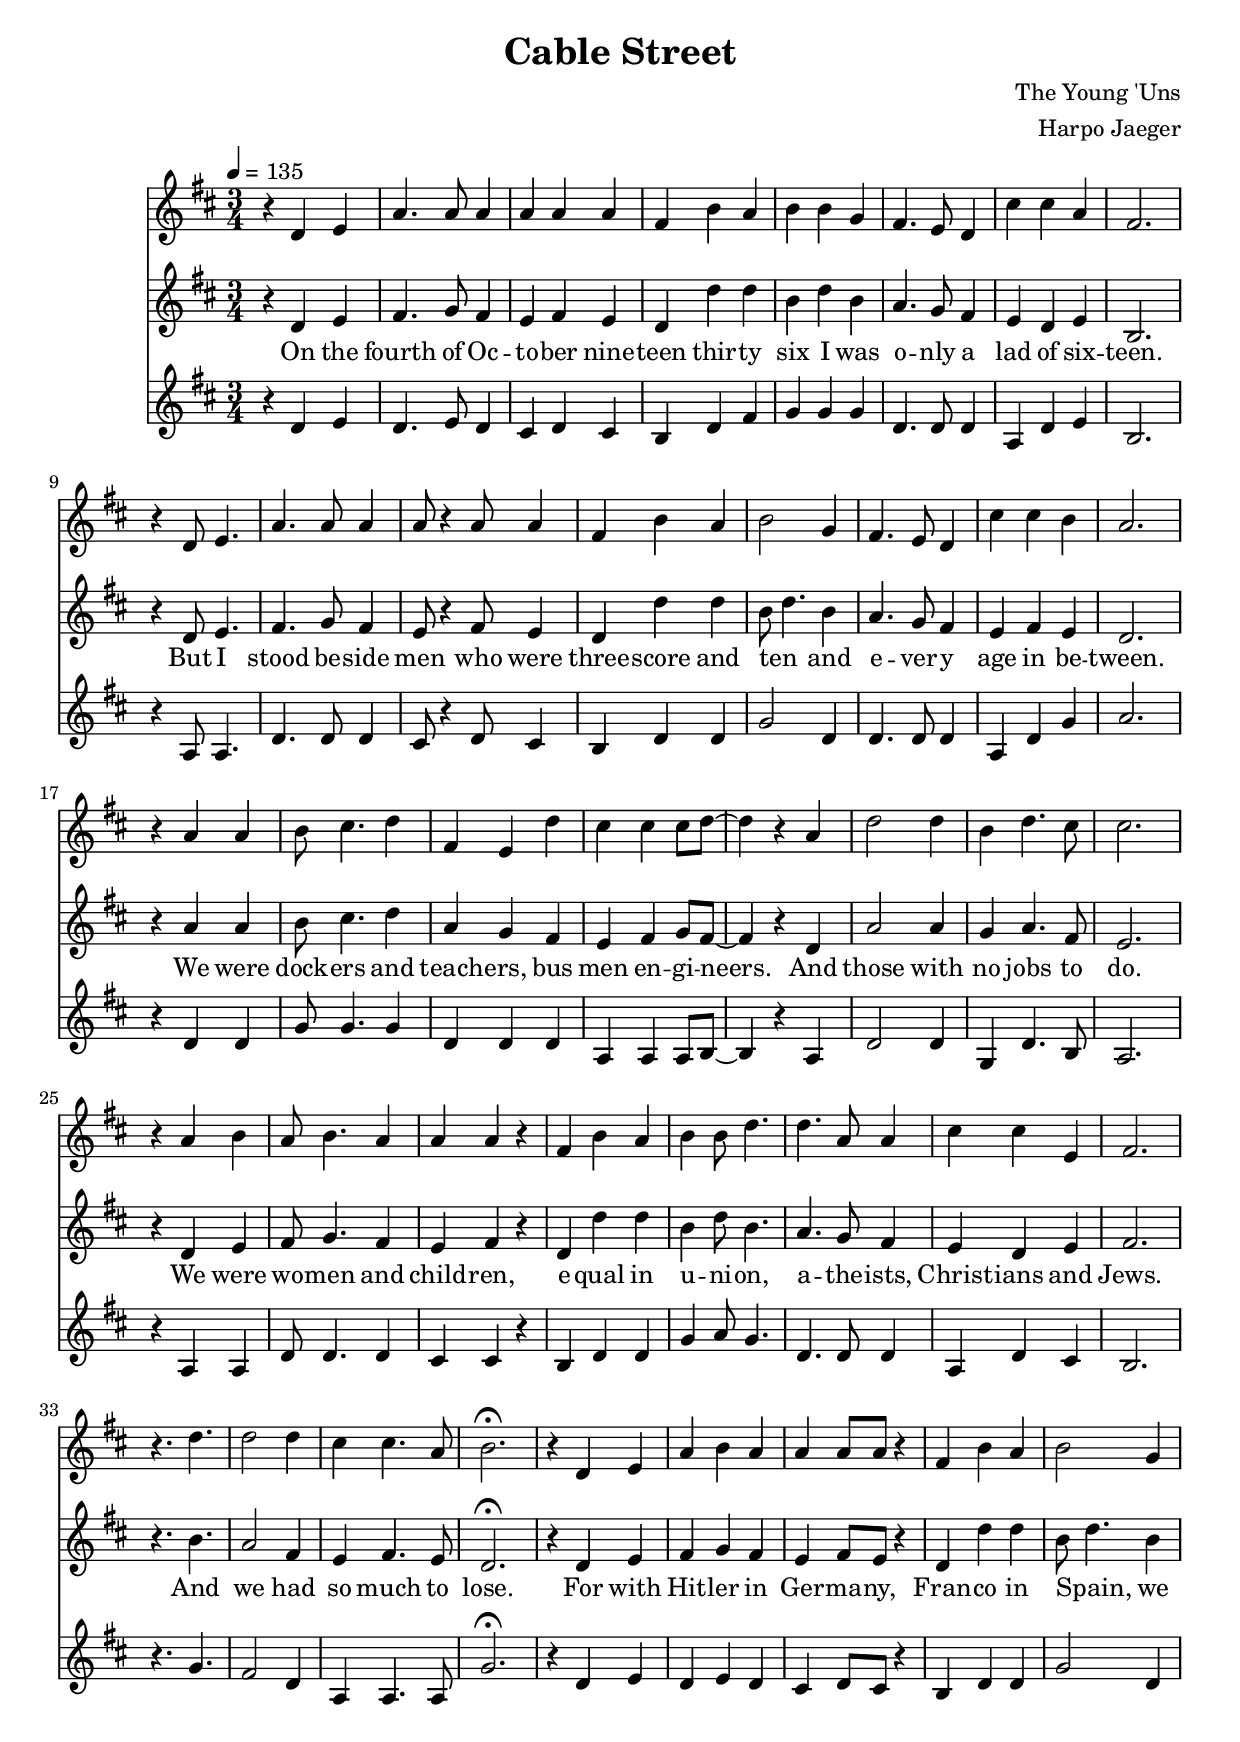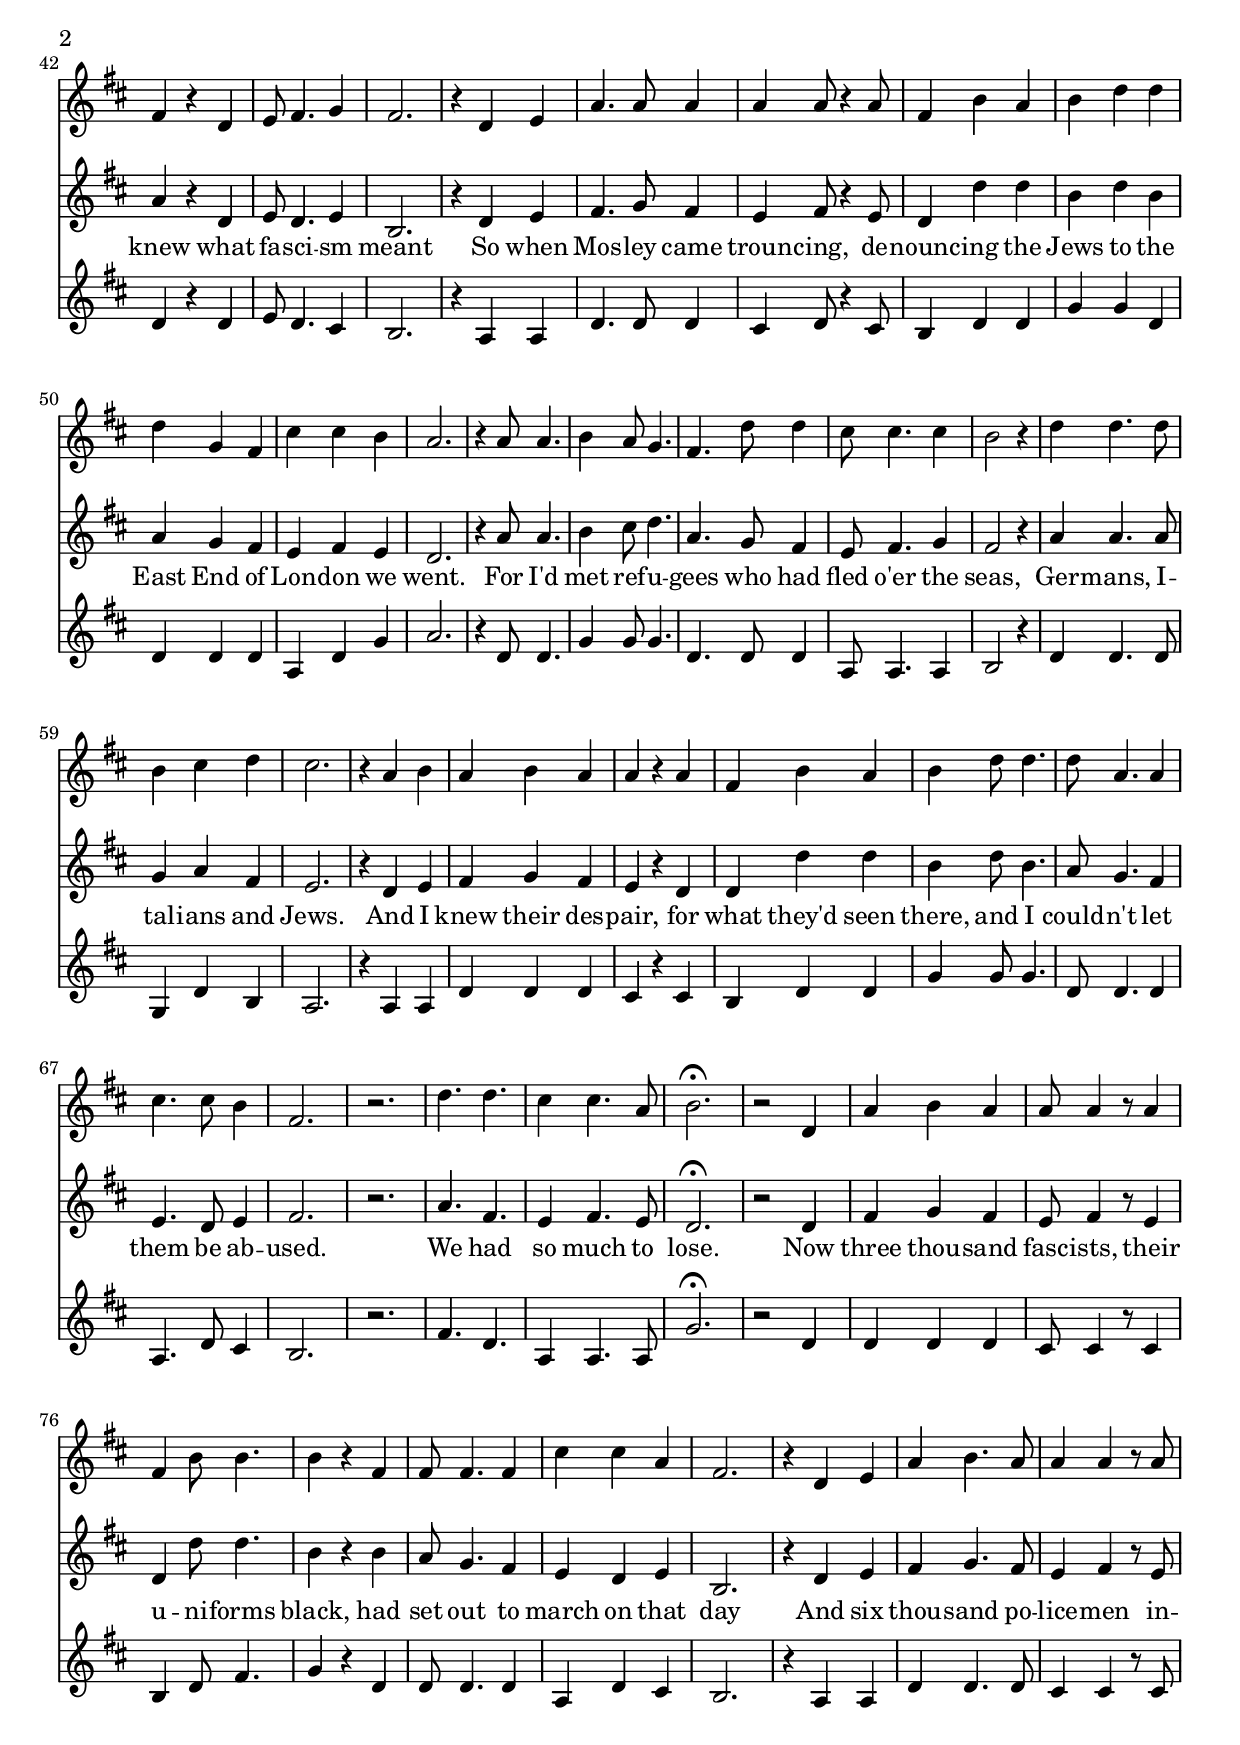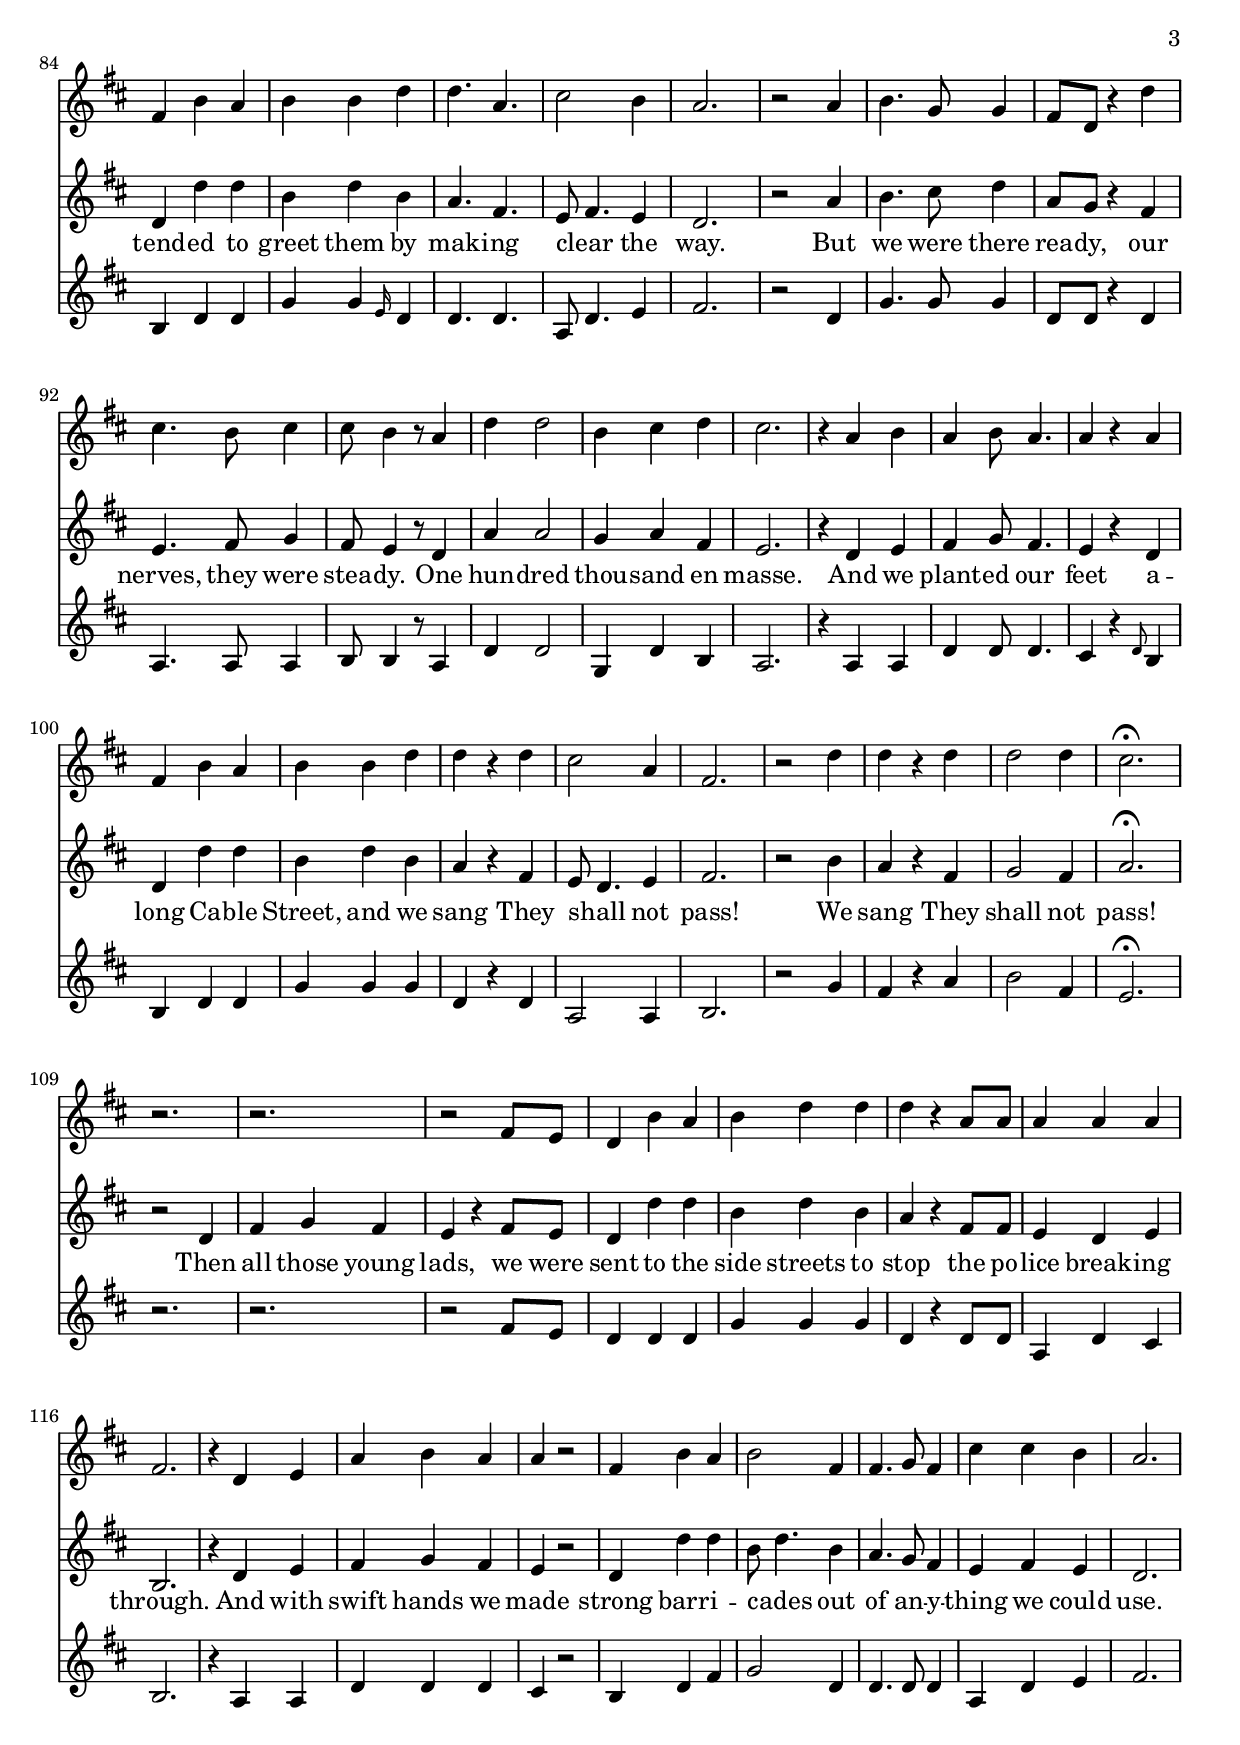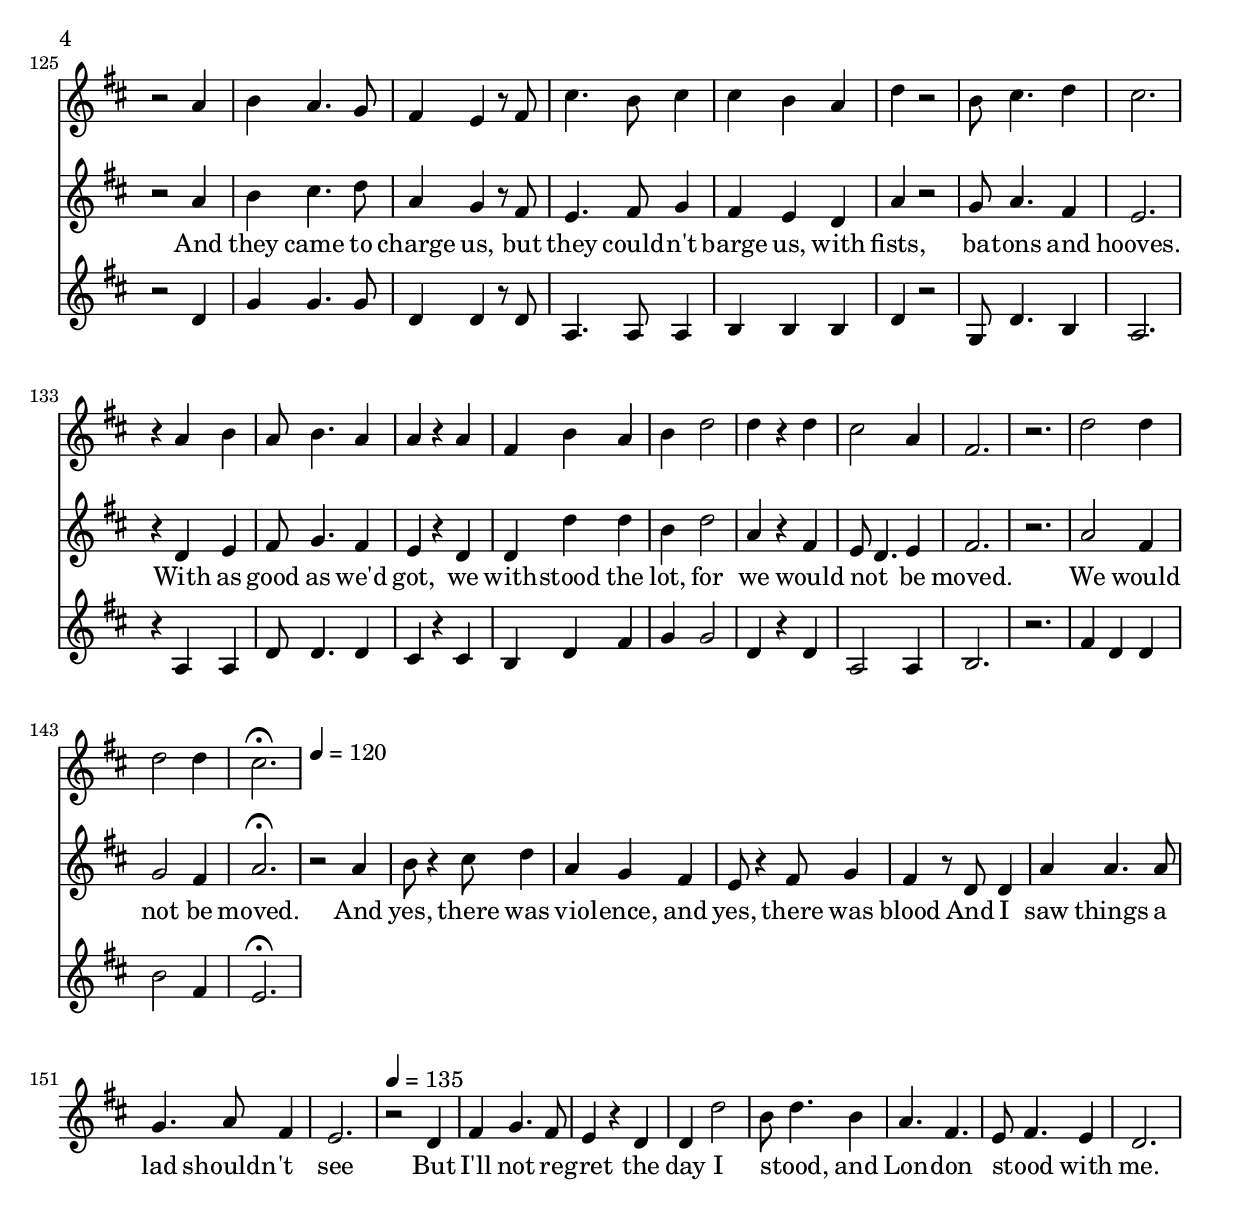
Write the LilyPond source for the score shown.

\version "2.18.2"
\header {
  title = "Cable Street"
  composer = "The Young 'Uns"
  arranger = "Harpo Jaeger"
}

verseone = \lyricmode {
  On the fourth of Oc -- to -- ber nine -- teen thir -- ty six I was o -- nly a lad of six -- teen. 
  But I stood be -- side men who were three -- score and ten and e -- ver -- y age in be -- tween.
  We were dock -- ers and teach -- ers, bus men en -- gi -- neers. And those with no jobs to do.
  We were wo -- men and child -- ren, e -- qual in u -- ni -- on, a -- the -- ists, Christ -- ians and Jews.
  And we had so much to lose.
}

versetwo = \lyricmode {
  For with Hit -- ler in Ger -- ma -- ny, Fran -- co in Spain, we knew what fa -- sci -- sm meant
  So when Mos -- ley came troun -- cing, de -- nounc -- ing the Jews to the East End of Lon -- don we went.
  For I'd met ref -- u -- gees who had fled o'er the seas, Ger -- mans, I -- tal -- ians and Jews.
  And I knew their des -- pair, for what they'd seen there, and I could -- n't let them be ab -- used.
  We had so much to lose.
}

versethree = \lyricmode {
  Now three thou -- sand fasc -- ists, their u -- ni -- forms black, had set out to march on that day
  And six thou -- sand po -- lice -- men in -- tend -- ed to greet them by mak -- ing clear the way.
  But we were there rea -- dy, our nerves, they were stea -- dy. One hun -- dred thou -- sand en masse.
  And we plant -- ed our feet a -- long Ca -- ble Street, and we sang They shall not pass!
  We sang They shall not pass!
}

versefour = \lyricmode {
  Then all those young lads, we were sent to the side streets to stop the po -- lice break -- ing through.
  And with swift hands we made strong barr -- i -- cades out of an -- y -- thing we could use.
  And they came to charge us, but they could -- n't barge us, with fists, ba -- tons and hooves.
  With as good as we'd got, we with -- stood the lot, for we would not be moved.
  We would not be moved.
}

bridge = \lyricmode {
  And yes, there was vio -- lence, and yes, there was blood
  And I saw things a lad shouldn -- 't see
  But I'll not re -- gret the day I stood, and Lon -- don stood with me.
}

\score {
<<
\relative c'
\new Voice = alto {
  \key d \major
  r4 d e a4. a8 a4 a a a fis b a b b g fis4. e8 d4 cis' cis a fis2.
  r4 d8 e4. a4. a8 a4 a8 r4 a8 a4 fis b a b2 g4 fis4. e8 d4 cis' cis b a2.
  r4 a a b8 cis4. d4 fis, e d' cis cis cis8 d~d4 r4 a d2 d4 b d4. cis8 cis 2.
  r4 a4 b a8 b4. a4 a a r fis b a b b8 d4. d a8 a4 cis cis e, fis2.
  r4. d'4. d2 d4 cis4 cis4. a8 b2.\fermata

  r4 d, e a4 b a a a8 a r4 fis b a b2 g4 fis r4 d e8 fis4. g4 fis2.
  r4 d e a4. a8 a4 a a8 r4 a8 fis4 b a b d d d g, fis cis' cis b a2.
  r4 a8 a4. b4 a8 g4. fis4. d'8 d4 cis8 cis4. cis4 b2 r4 d d4. d8 b4 cis d cis2.
  r4 a4 b a b a a r a fis b a b d8 d4. d8 a4. a4 cis4. cis8 b4 fis2.
  r2. d'4. d cis4 cis4. a8 b2.\fermata

  r2 d,4 a' b a a8 a4 r8 a4 fis b8 b4. b4 r fis fis8 fis4. fis4 cis' cis a fis2.
  r4 d e a b4. a8 a4 a r8 a fis4 b a b b d d4. a cis2 b4 a2.
  r2 a4 b4. g8 g4 fis8 d r4 d' cis4. b8 cis4 cis8 b4 r8 a4 d d2 b4 cis d cis2.
  r4 a b a b8 a4. a4 r a fis b a b b d d r d cis2 a4 fis2.
  r2 d'4 d r d d2 d4 cis2.\fermata

  r2. r2. r2 fis,8 e d4 b' a b d d d r a8 a a4 a a fis2.
  r4 d e a b a a r2 fis4 b a b2 fis4 fis4. g8 fis4 cis' cis b a2.
  r2 a4 b a4. g8 fis4 e r8 fis cis'4. b8 cis4 cis b a d r2 b8 cis4. d4 cis2.
  r4 a b a8 b4. a4 a r a fis b a b d2 d4 r d cis2 a4 fis2.
  r2. d'2 d4 d2 d4 cis2.\fermata
}
\relative c' 
\new Voice = "tenor" {
  \key d \major
  \tempo 4 = 135
  \time 3/4
  \relative c,
  r4 d e fis4. g8 fis4 e fis e d d' d b d b4 a4. g8 fis4 e d e b2.
  r4 d8 e4. fis4. g8 fis4 e8 r4 fis8 e4 d d' d b8~d4. b4 a4. g8 fis4 e fis e d2.
  r4 a'4 a b8 cis4. d4 a g fis e fis g8 fis8~fis4 r d a'2 a4 g a4. fis8 e2. 
  r4 d e fis8 g4. fis4 e fis r d d' d b4 d8 b4. a4. g8 fis4 e d e fis2.
  r4. b4. a2 fis4 e fis4. e8 d2.\fermata

  r4 d e fis g fis e fis8 e r4 d d' d b8~d4. b4 a r d, e8 d4. e4 b2.
  r4 d e fis4. g8 fis4 e fis8 r4 e8 d4 d' d b d b4 a g fis e fis e d2.
  r4 a'8 a4. b4 cis8 d4. a4. g8 fis4 e8 fis4. g4 fis2 r4 a4 a4. a8 g4 a fis e2. 
  r4 d e fis g fis e r d d d' d b d8 b4. a8 g4. fis4 e4. d8 e4 fis2.
  r2. a4. fis e4 fis4. e8 d2.\fermata

  r2 d4 fis g fis e8 fis4 r8 e4 d d'8 d4. b4 r b a8 g4. fis4 e d e b2.
  r4 d4 e fis g4. fis8 e4 fis r8 e d4 d' d b d b a4. fis e8~fis4. e4 d2.
  r2 a'4 b4. cis8 d4 a8 g r4 fis e4. fis8 g4 fis8 e4 r8 d4 a'4 a2 g4 a fis e2.
  r4 d e fis g8 fis4. e4 r d d d' d b d b a r fis e8~ d4. e4 fis2.
  r2 b4 a r fis g2 fis4 a2.\fermata

  r2 d,4 fis g fis e r fis8 e d4 d' d b d b a r fis8 fis e4 d e b2.
  r4 d e fis g fis e r2 d4 d' d b8~d4. b4 a4. g8 fis4 e fis e d2.
  r2 a'4 b cis4. d8 a4 g r8 fis e4. fis8 g4 fis e d a' r2 g8 a4. fis4 e2.
  r4 d e fis8 g4. fis4 e r d d d' d b d2 a4 r fis e8~d4. e4 fis2.
  r2. a2 fis4 g2 fis4 a2.\fermata

  \tempo 4 = 120
  r2 a4 b8 r4 cis8 d4 a g fis e8 r4  fis8 g4 fis4 r8
  d8 d4 a'4 a4. a8 g4. a8 fis4 e2.
  \tempo 4 = 135
  r2 d4 fis g4. fis8 e4 r d d d'2 b8~d4. b4 a4. fis e8~fis4. e4 d2.
  
}
\new Lyrics \lyricsto "tenor" {
\verseone
\versetwo
\versethree
\versefour
\bridge
}
\relative c'
\new Voice = bass {
  \key d \major
  r4 d e d4. e8 d4 cis d cis b d fis g g g d4. d8 d4 a4 d e b2.
  r4 a8 a4. d4. d8 d4 cis8 r4 d8 cis4 b d d g2 d4 d4. d8 d4 a d g a2.
  r4 d, d g8 g4. g4 d d d a a a8 b8~b4 r4 a d2 d4 g, d'4. b8 a2.
  r4 a a d8 d4. d4 cis cis r4 b d d g a8 g4. d4. d8 d4 a d cis b2.
  r4. g'4. fis2 d4 a a4. a8 g'2.\fermata

  r4 d e d e d cis d8 cis r4 b d d g2 d4 d r d e8 d4. cis4 b2.
  r4 a a d4. d8 d4 cis d8 r4 cis8 b4 d d g g d d d d a d g a2.
  r4 d,8 d4. g4 g8 g4. d d8 d4 a8 a4. a4 b2 r4 d4 d4. d8 g,4 d' b a2.
  r4 a a d d d cis r cis b d d g g8 g4. d8 d4. d4 a4. d8 cis4 b2.
  r2. fis'4. d a4 a4. a8 g'2.\fermata

  r2 d4 d d d cis8 cis4 r8 cis4 b4 d8 fis4. g4 r d d8 d4. d4 a d cis b2.
  r4 a a d d4. d8 cis4 cis r8 cis b4 d d g g \grace e16 d4 d4. d a8~d4. e4 fis2.
  r2 d4 g4. g8 g4 d8 d r4 d a4. a8 a4 b8 b4 r8 a4 d d2 g,4 d' b a2.
  r4 a a d d8 d4. cis4 r \grace d8 b4 b d d g g g d r d a2 a4 b2.
  r2 g'4 fis r a b2 fis4 e2.\fermata

  r2. r2. r2 fis8 e d4 d d g g g d r d8 d a4 d cis b2.
  r4 a a d d d cis r2 b4 d fis g2 d4 d4. d8 d4 a4 d e fis2.
  r2 d4 g g4. g8 d4 d r8 d a4. a8 a4 b b b d r2 g,8 d'4. b4 a2.
  r4 a4 a d8 d4. d4 cis r cis b d fis g g2 d4 r d a2 a4 b2.
  r2. fis'4 d d b'2 fis4 e2.\fermata
}
>>
\layout { }
\midi { }
}

